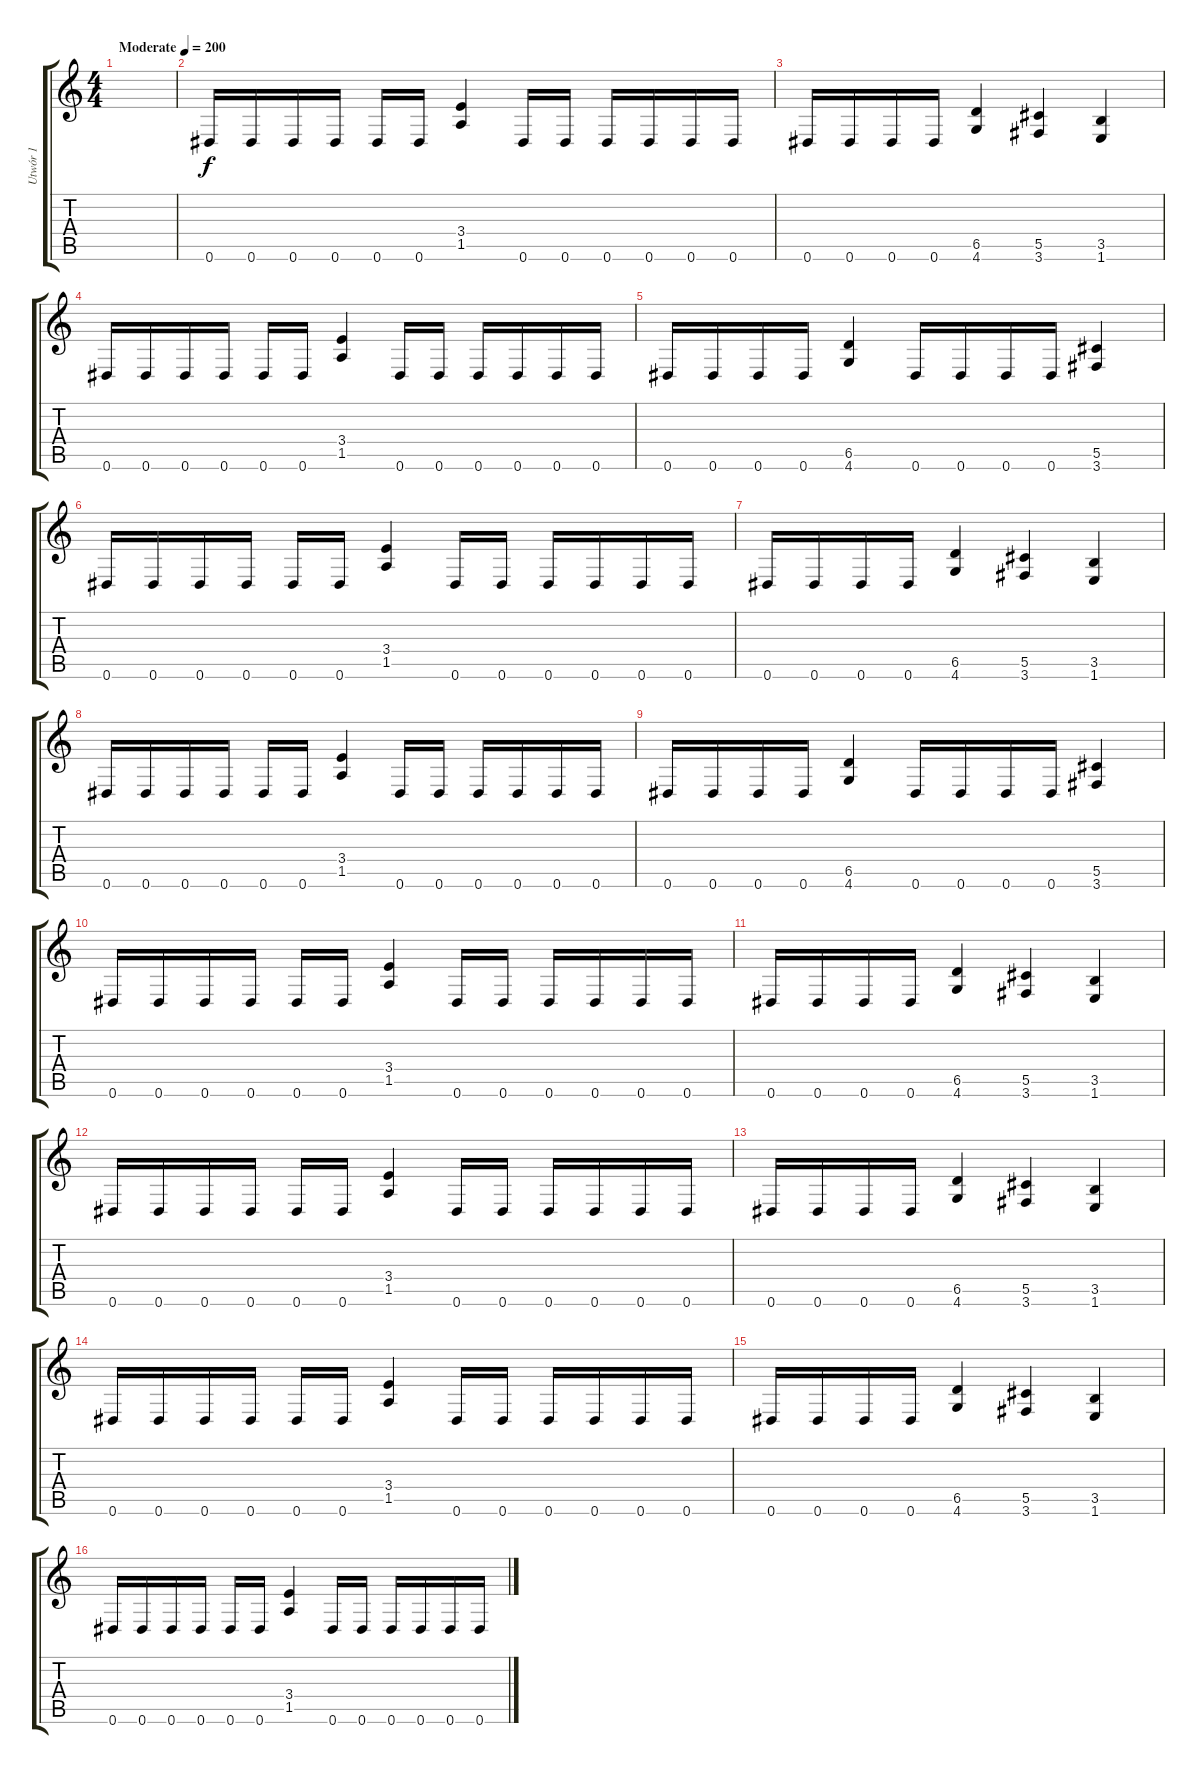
\track ("Utwór 1" "Utwór 1") {instrument distortionguitar}
\staff {score tabs}
\tuning (Eb4 Bb3 Gb3 Db3 Ab2 Eb2) {hide}
\ts (4 4)
\tempo (200 "Moderate")
\clef g2
\ks c
|
0.6.16 0.6.16 0.6.16 0.6.16 0.6.16 0.6.16 (3.4 1.5).4 0.6.16 0.6.16 0.6.16 0.6.16 0.6.16 0.6.16 |
0.6.16 0.6.16 0.6.16 0.6.16 (6.5 4.6).4 (5.5 3.6).4 (3.5 1.6).4 |
0.6.16 0.6.16 0.6.16 0.6.16 0.6.16 0.6.16 (3.4 1.5).4 0.6.16 0.6.16 0.6.16 0.6.16 0.6.16 0.6.16 |
0.6.16 0.6.16 0.6.16 0.6.16 (6.5 4.6).4 0.6.16 0.6.16 0.6.16 0.6.16 (5.5 3.6).4 |
0.6.16 0.6.16 0.6.16 0.6.16 0.6.16 0.6.16 (3.4 1.5).4 0.6.16 0.6.16 0.6.16 0.6.16 0.6.16 0.6.16 |
0.6.16 0.6.16 0.6.16 0.6.16 (6.5 4.6).4 (5.5 3.6).4 (3.5 1.6).4 |
0.6.16 0.6.16 0.6.16 0.6.16 0.6.16 0.6.16 (3.4 1.5).4 0.6.16 0.6.16 0.6.16 0.6.16 0.6.16 0.6.16 |
0.6.16 0.6.16 0.6.16 0.6.16 (6.5 4.6).4 0.6.16 0.6.16 0.6.16 0.6.16 (5.5 3.6).4 |
0.6.16 0.6.16 0.6.16 0.6.16 0.6.16 0.6.16 (3.4 1.5).4 0.6.16 0.6.16 0.6.16 0.6.16 0.6.16 0.6.16 |
0.6.16 0.6.16 0.6.16 0.6.16 (6.5 4.6).4 (5.5 3.6).4 (3.5 1.6).4 |
0.6.16 0.6.16 0.6.16 0.6.16 0.6.16 0.6.16 (3.4 1.5).4 0.6.16 0.6.16 0.6.16 0.6.16 0.6.16 0.6.16 |
0.6.16 0.6.16 0.6.16 0.6.16 (6.5 4.6).4 (5.5 3.6).4 (3.5 1.6).4 |
0.6.16 0.6.16 0.6.16 0.6.16 0.6.16 0.6.16 (3.4 1.5).4 0.6.16 0.6.16 0.6.16 0.6.16 0.6.16 0.6.16 |
0.6.16 0.6.16 0.6.16 0.6.16 (6.5 4.6).4 (5.5 3.6).4 (3.5 1.6).4 |
0.6.16 0.6.16 0.6.16 0.6.16 0.6.16 0.6.16 (3.4 1.5).4 0.6.16 0.6.16 0.6.16 0.6.16 0.6.16 0.6.16
